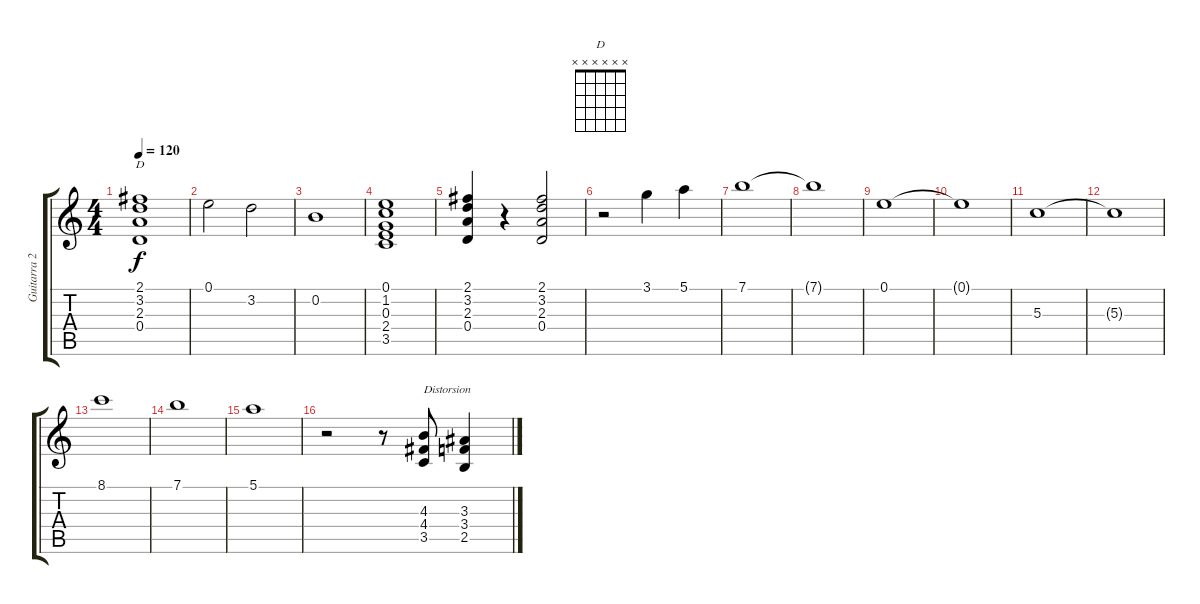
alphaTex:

\track ("Guitarra 2" "Guitarra 2") {instrument electricguitarclean}
\staff {score tabs}
\tuning (E4 B3 G3 D3 A2 E2) {hide}
\chord ("D" x x x x x x) {firstfret 0}
\ts (4 4)
\tempo 120
\clef g2
\ks c
(2.1 3.2 2.3 0.4).1{ch "D" dy f} |
0.1.2 3.2.2 |
0.2.1 |
(0.1 1.2 0.3 2.4 3.5).1 |
(2.1 3.2 2.3 0.4).4 r.4 (2.1 3.2 2.3 0.4).2 |
r.2 3.1.4 5.1.4 |
7.1.1 |
7.1{t}.1 |
0.1.1 |
0.1{t}.1 |
5.3.1 |
5.3{t}.1 |
8.1.1 |
7.1.1 |
5.1.1 |
r.2 r.8 (4.3 4.4 3.5).8{txt "Distorsion" volume 16 instrument distortionguitar} (3.3 3.4 2.5).4
